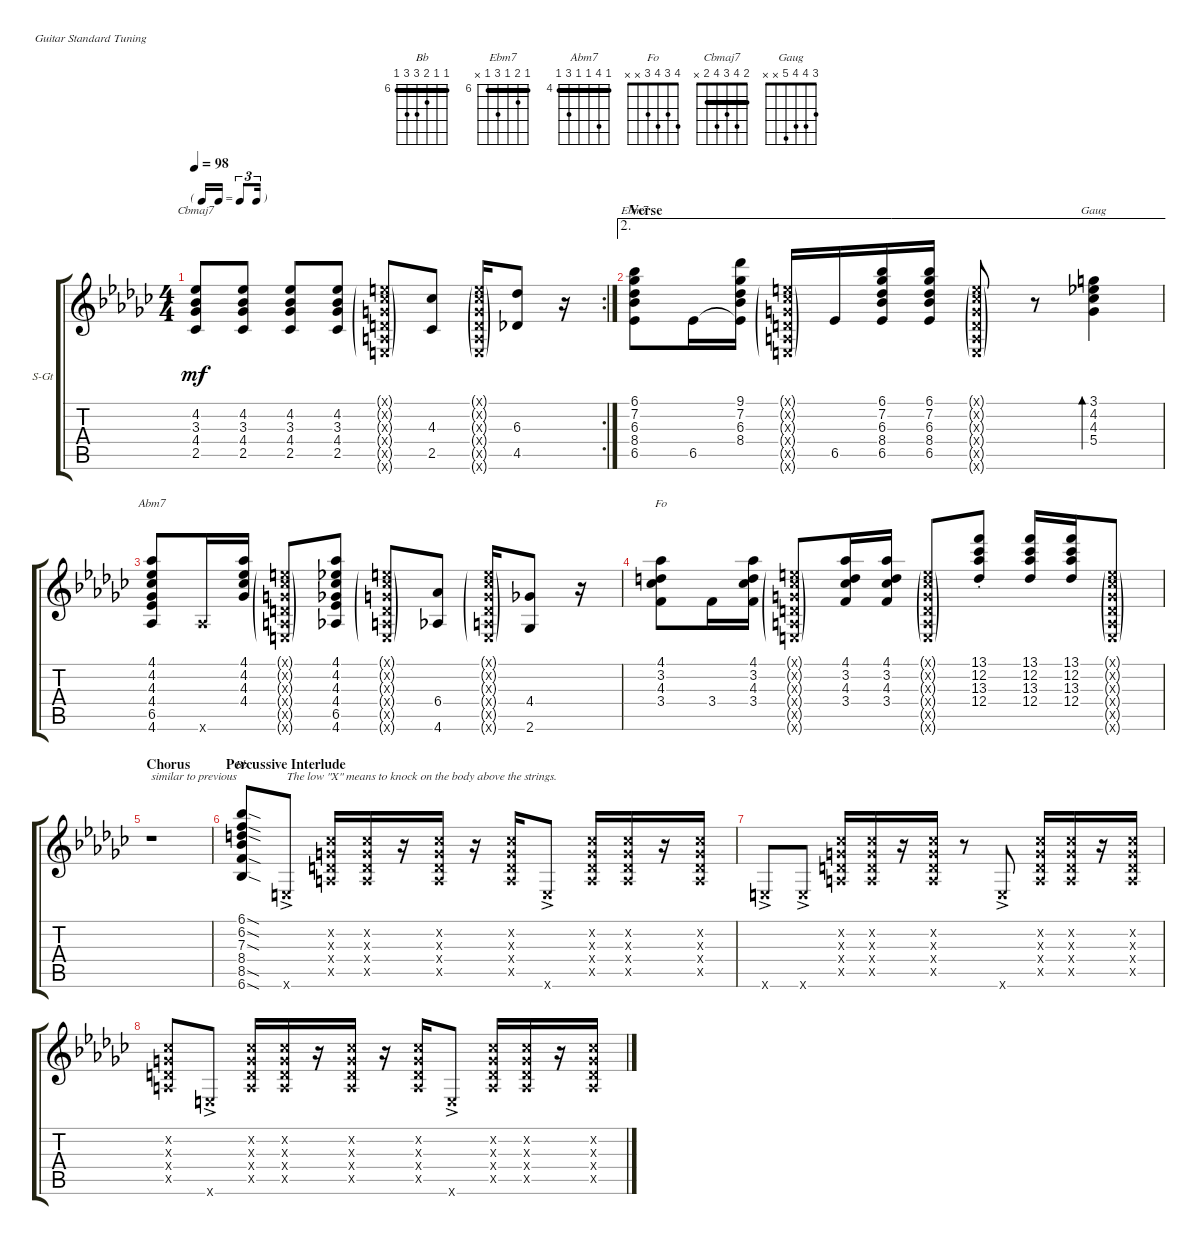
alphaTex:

\defaultSystemsLayout 4
\bracketExtendMode groupsimilarinstruments
\firstSystemTrackNameOrientation horizontal
\otherSystemsTrackNameOrientation horizontal
\track ("Nick Lashley" "S-Gt") {instrument acousticguitarsteel}
\staff {score tabs}
\tuning (E4 B3 G3 D3 A2 E2)
\chord ("Bb" 6 6 7 8 8 6) {firstfret 6 barre (6 6)}
\chord ("Ebm7" 6 7 6 8 6 x) {firstfret 6 barre (6 6)}
\chord ("Abm7" 4 7 4 4 6 4) {firstfret 4 barre (4 4 4)}
\chord ("Fo" 4 3 4 3 x x)
\chord ("Cbmaj7" 2 4 3 4 2 x) {barre 2}
\chord ("Gaug" 3 4 4 5 x x)
\rc 2
\ts (4 4)
\tf triplet16th
\tempo 98
\clef g2
\ks ebminor
(2.5 4.2 3.3 4.4).8{ch "Cbmaj7" dy mf} (2.5 4.2 3.3 4.4).8 (2.5 4.2 3.3 4.4).8 (2.5 4.2 3.3 4.4).8 (0.1{g x} 0.2{g x} 0.3{g x} 0.4{g x} 0.5{g x} 0.6{g x}).8 (2.5 4.3).8 (0.1{g x} 0.2{g x} 0.3{g x} 0.4{g x} 0.5{g x} 0.6{g x}).16 (6.3 4.5).8 r.16 |
\ae 2
\section ("" "Verse")
(6.5 8.4 6.3 7.2 6.1).8{ch "Ebm7"} 6.5.16 (8.4 6.3 7.2 9.1 6.5{t}).16 (0.1{g x} 0.2{g x} 0.3{g x} 0.4{g x} 0.5{g x} 0.6{g x}).16 6.5.16 (6.5 8.4 6.3 7.2 6.1).16 (6.5 8.4 6.3 7.2 6.1).16 (0.1{g x} 0.2{g x} 0.3{g x} 0.4{g x} 0.5{g x} 0.6{g x}).8 r.8 (3.1 5.4 4.3 4.2).4{bd 121 ch "Gaug"} |
(4.2 4.6 6.5 4.4 4.3 4.1).8{ch "Abm7"} 4.6{x}.16 (4.2 4.4 4.3 4.1).16 (0.1{g x} 0.2{g x} 0.3{g x} 0.4{g x} 0.5{g x} 0.6{g x}).8 (4.2 4.6 6.5 4.4 4.3 4.1).8 (0.1{g x} 0.2{g x} 0.3{g x} 0.4{g x} 0.5{g x} 0.6{g x}).8 (6.4 4.6).8 (0.1{g x} 0.2{g x} 0.3{g x} 0.4{g x} 0.5{g x} 0.6{g x}).16 (2.6 4.4).8 r.16 |
\scale
0.574912 (4.1 3.2 4.3 3.4).8{ch "Fo"} 3.4.16 (4.1 3.2 4.3 3.4).16 (0.1{g x} 0.2{g x} 0.3{g x} 0.4{g x} 0.5{g x} 0.6{g x}).8 (4.1 3.2 4.3 3.4).16 (4.1 3.2 4.3 3.4).16 (0.1{g x} 0.2{g x} 0.3{g x} 0.4{g x} 0.5{g x} 0.6{g x}).8 (13.1{st} 12.2{st} 13.3{st} 12.4{st}).8 (13.1 12.2 13.3 12.4).16 (13.1 12.2 13.3 12.4).16 (0.1{g x} 0.2{g x} 0.3{g x} 0.4{g x} 0.5{g x} 0.6{g x}).8 |
\section ("" "Chorus")
\scale
0.425018 r.1{txt "similar to previous"} |
\section ("" "Percussive Interlude")
(6.6{sod} 8.5{sod} 8.4 7.3{sod} 6.2{sod} 6.1{sod}).8{ch "Bb"} 0.6{ac x}.8{txt "The low \"X\" means to knock on the body above the strings."} (0.2{x} 0.3{x} 0.4{x} 0.5{x}).16 (0.2{x} 0.3{x} 0.4{x} 0.5{x}).16 r.16 (0.2{x} 0.3{x} 0.4{x} 0.5{x}).16 r.16 (0.2{x} 0.3{x} 0.4{x} 0.5{x}).16 0.6{ac x}.8 (0.2{x} 0.3{x} 0.4{x} 0.5{x}).16 (0.2{x} 0.3{x} 0.4{x} 0.5{x}).16 r.16 (0.2{x} 0.3{x} 0.4{x} 0.5{x}).16 |
0.6{ac x}.8 0.6{ac x}.8 (0.2{x} 0.3{x} 0.4{x} 0.5{x}).16 (0.2{x} 0.3{x} 0.4{x} 0.5{x}).16 r.16 (0.2{x} 0.3{x} 0.4{x} 0.5{x}).16 r.8 0.6{ac x}.8 (0.2{x} 0.3{x} 0.4{x} 0.5{x}).16 (0.2{x} 0.3{x} 0.4{x} 0.5{x}).16 r.16 (0.2{x} 0.3{x} 0.4{x} 0.5{x}).16 |
(0.2{x} 0.3{x} 0.4{x} 0.5{x}).8 0.6{ac x}.8 (0.2{x} 0.3{x} 0.4{x} 0.5{x}).16 (0.2{x} 0.3{x} 0.4{x} 0.5{x}).16 r.16 (0.2{x} 0.3{x} 0.4{x} 0.5{x}).16 r.16 (0.2{x} 0.3{x} 0.4{x} 0.5{x}).16 0.6{ac x}.8 (0.2{x} 0.3{x} 0.4{x} 0.5{x}).16 (0.2{x} 0.3{x} 0.4{x} 0.5{x}).16 r.16 (0.2{x} 0.3{x} 0.4{x} 0.5{x}).16
